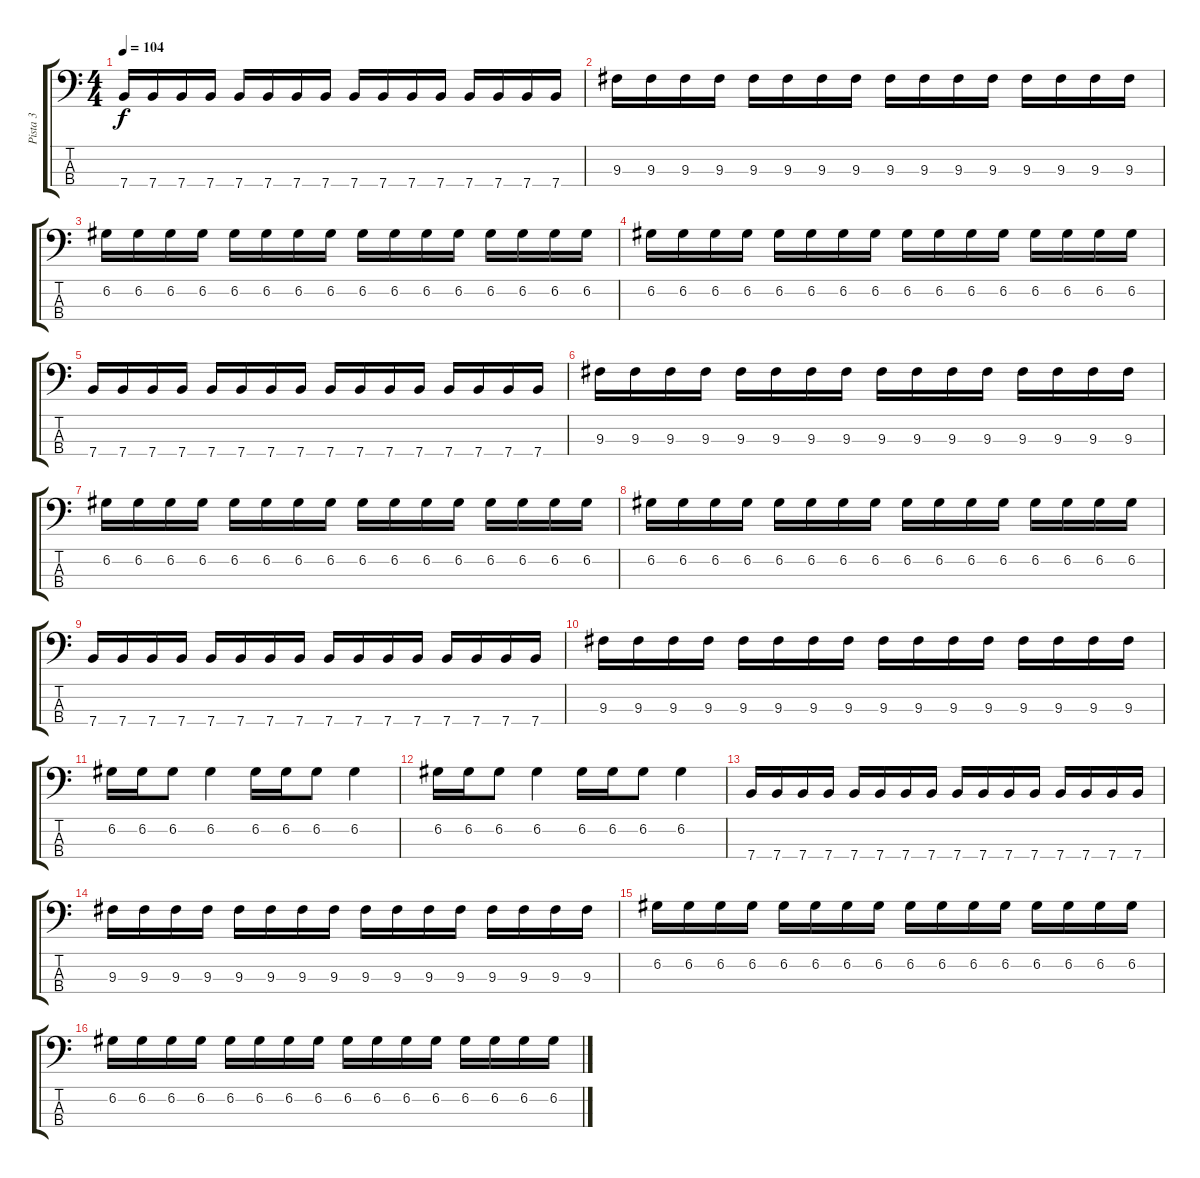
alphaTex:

\track ("Pista 3" "Pista 3") {instrument electricbasspick}
\staff {score tabs}
\tuning (G2 D2 A1 E1) {hide}
\ts (4 4)
\tempo 104
\clef f4
\ks c
7.4.16{dy f} 7.4.16 7.4.16 7.4.16 7.4.16 7.4.16 7.4.16 7.4.16 7.4.16 7.4.16 7.4.16 7.4.16 7.4.16 7.4.16 7.4.16 7.4.16 |
9.3.16 9.3.16 9.3.16 9.3.16 9.3.16 9.3.16 9.3.16 9.3.16 9.3.16 9.3.16 9.3.16 9.3.16 9.3.16 9.3.16 9.3.16 9.3.16 |
6.2.16 6.2.16 6.2.16 6.2.16 6.2.16 6.2.16 6.2.16 6.2.16 6.2.16 6.2.16 6.2.16 6.2.16 6.2.16 6.2.16 6.2.16 6.2.16 |
6.2.16 6.2.16 6.2.16 6.2.16 6.2.16 6.2.16 6.2.16 6.2.16 6.2.16 6.2.16 6.2.16 6.2.16 6.2.16 6.2.16 6.2.16 6.2.16 |
7.4.16 7.4.16 7.4.16 7.4.16 7.4.16 7.4.16 7.4.16 7.4.16 7.4.16 7.4.16 7.4.16 7.4.16 7.4.16 7.4.16 7.4.16 7.4.16 |
9.3.16 9.3.16 9.3.16 9.3.16 9.3.16 9.3.16 9.3.16 9.3.16 9.3.16 9.3.16 9.3.16 9.3.16 9.3.16 9.3.16 9.3.16 9.3.16 |
6.2.16 6.2.16 6.2.16 6.2.16 6.2.16 6.2.16 6.2.16 6.2.16 6.2.16 6.2.16 6.2.16 6.2.16 6.2.16 6.2.16 6.2.16 6.2.16 |
6.2.16 6.2.16 6.2.16 6.2.16 6.2.16 6.2.16 6.2.16 6.2.16 6.2.16 6.2.16 6.2.16 6.2.16 6.2.16 6.2.16 6.2.16 6.2.16 |
7.4.16 7.4.16 7.4.16 7.4.16 7.4.16 7.4.16 7.4.16 7.4.16 7.4.16 7.4.16 7.4.16 7.4.16 7.4.16 7.4.16 7.4.16 7.4.16 |
9.3.16 9.3.16 9.3.16 9.3.16 9.3.16 9.3.16 9.3.16 9.3.16 9.3.16 9.3.16 9.3.16 9.3.16 9.3.16 9.3.16 9.3.16 9.3.16 |
6.2.16 6.2.16 6.2.8 6.2.4 6.2.16 6.2.16 6.2.8 6.2.4 |
6.2.16 6.2.16 6.2.8 6.2.4 6.2.16 6.2.16 6.2.8 6.2.4 |
7.4.16 7.4.16 7.4.16 7.4.16 7.4.16 7.4.16 7.4.16 7.4.16 7.4.16 7.4.16 7.4.16 7.4.16 7.4.16 7.4.16 7.4.16 7.4.16 |
9.3.16 9.3.16 9.3.16 9.3.16 9.3.16 9.3.16 9.3.16 9.3.16 9.3.16 9.3.16 9.3.16 9.3.16 9.3.16 9.3.16 9.3.16 9.3.16 |
6.2.16 6.2.16 6.2.16 6.2.16 6.2.16 6.2.16 6.2.16 6.2.16 6.2.16 6.2.16 6.2.16 6.2.16 6.2.16 6.2.16 6.2.16 6.2.16 |
6.2.16 6.2.16 6.2.16 6.2.16 6.2.16 6.2.16 6.2.16 6.2.16 6.2.16 6.2.16 6.2.16 6.2.16 6.2.16 6.2.16 6.2.16 6.2.16
